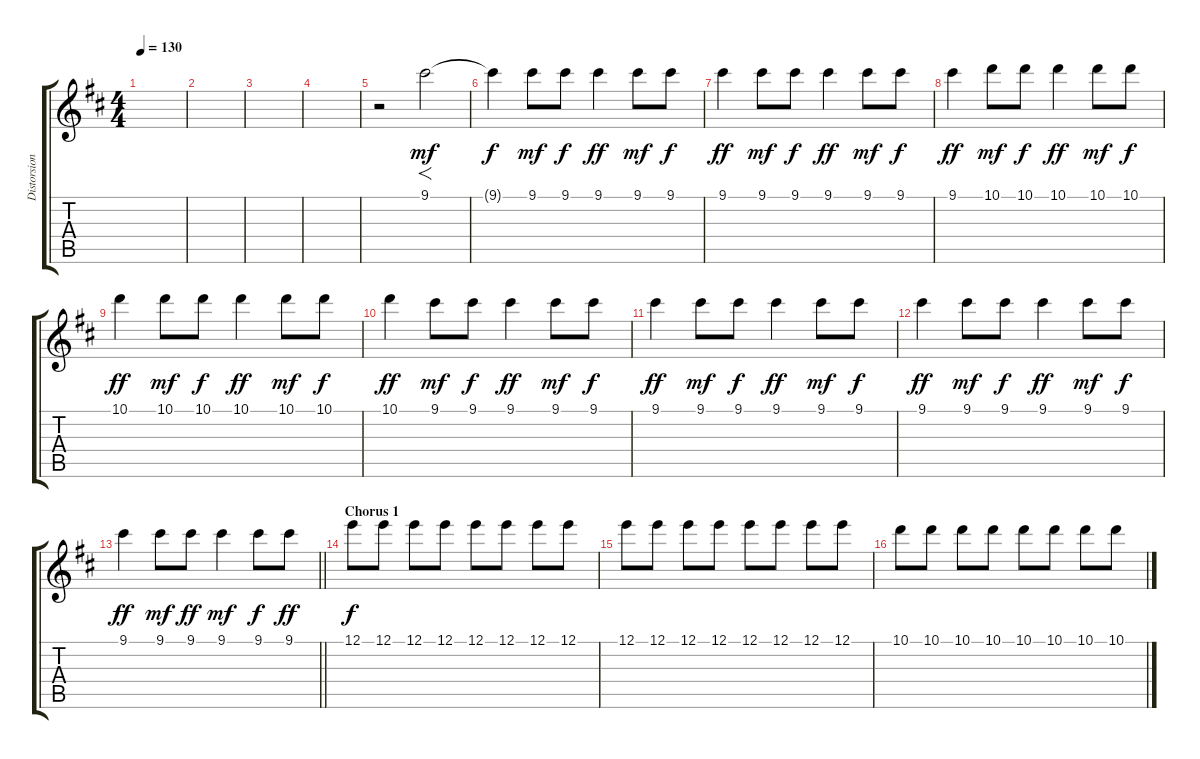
\track ("Distorsion Piano RH" "Distorsion") {instrument distortionguitar}
\staff {score tabs}
\tuning (E4 B3 G3 D3 A2 E2) {hide}
\ts (4 4)
\tempo 130
\clef g2
\ks d
|
|
|
|
r.2 9.1.2{f dy mf} |
9.1{t}.4{dy f} 9.1.8{dy mf} 9.1.8{dy f} 9.1.4{dy ff} 9.1.8{dy mf} 9.1.8{dy f} |
9.1.4{dy ff} 9.1.8{dy mf} 9.1.8{dy f} 9.1.4{dy ff} 9.1.8{dy mf} 9.1.8{dy f} |
9.1.4{dy ff} 10.1.8{dy mf} 10.1.8{dy f} 10.1.4{dy ff} 10.1.8{dy mf} 10.1.8{dy f} |
10.1.4{dy ff} 10.1.8{dy mf} 10.1.8{dy f} 10.1.4{dy ff} 10.1.8{dy mf} 10.1.8{dy f} |
10.1.4{dy ff} 9.1.8{dy mf} 9.1.8{dy f} 9.1.4{dy ff} 9.1.8{dy mf} 9.1.8{dy f} |
9.1.4{dy ff} 9.1.8{dy mf} 9.1.8{dy f} 9.1.4{dy ff} 9.1.8{dy mf} 9.1.8{dy f} |
9.1.4{dy ff} 9.1.8{dy mf} 9.1.8{dy f} 9.1.4{dy ff} 9.1.8{dy mf} 9.1.8{dy f} |
\barLineRight lightlight
9.1.4{dy ff} 9.1.8{dy mf} 9.1.8{dy ff} 9.1.4{dy mf} 9.1.8{dy f} 9.1.8{dy ff} |
\section ("" "Chorus 1")
12.1.8{dy f} 12.1.8 12.1.8 12.1.8 12.1.8 12.1.8 12.1.8 12.1.8 |
12.1.8 12.1.8 12.1.8 12.1.8 12.1.8 12.1.8 12.1.8 12.1.8 |
10.1.8 10.1.8 10.1.8 10.1.8 10.1.8 10.1.8 10.1.8 10.1.8
